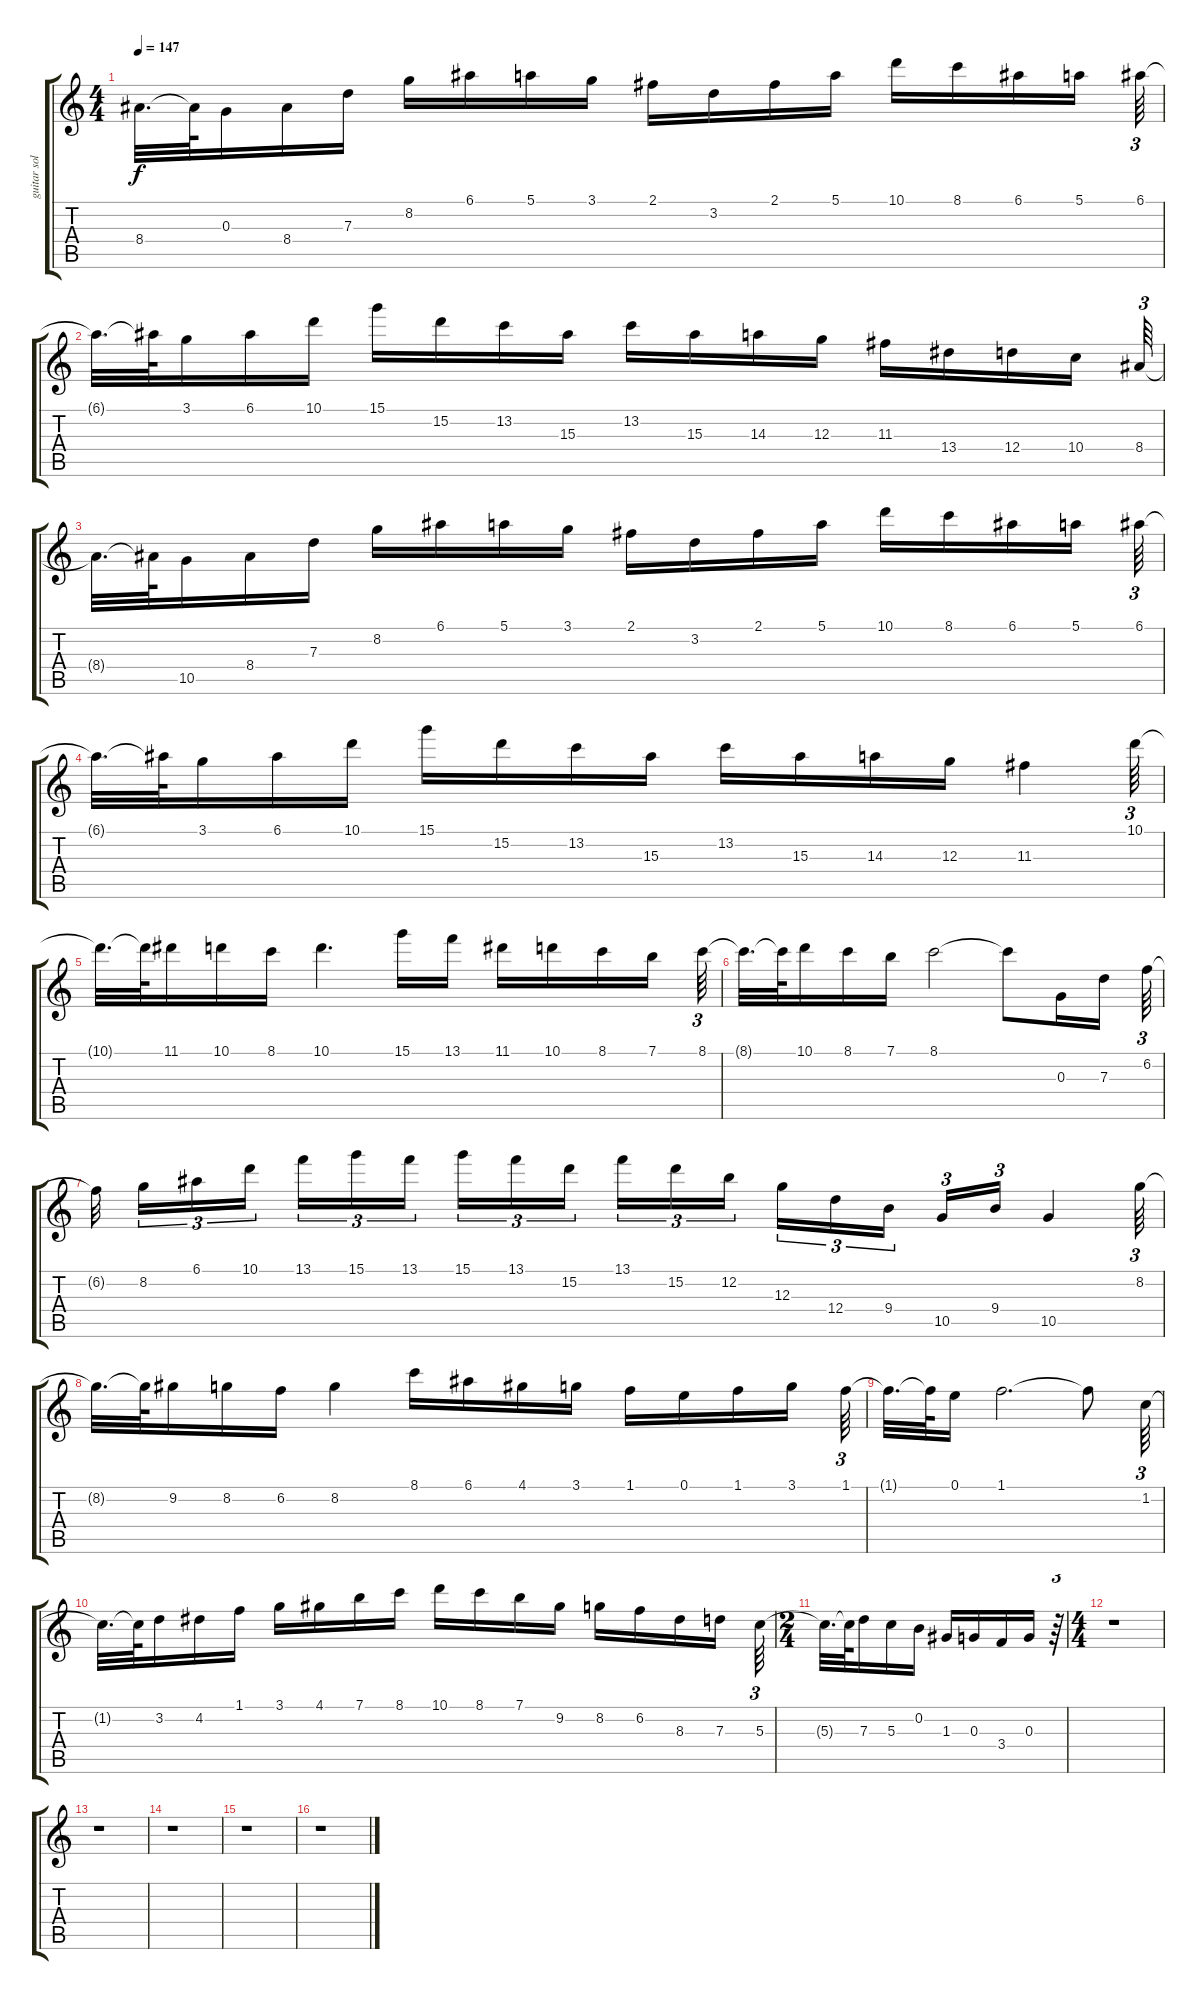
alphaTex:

\track ("guitar solo" "guitar sol") {instrument distortionguitar}
\staff {score tabs}
\tuning (E4 B3 G3 D3 A2 E2) {hide}
\ts (4 4)
\tempo 147
\clef g2
\ks c
8.4{t}.32{d dy f} 8.4{t}.64 0.3.16 8.4.16 7.3.16 8.2.16 6.1.16 5.1.16 3.1.16 2.1.16 3.2.16 2.1.16 5.1.16 10.1.16 8.1.16 6.1.16 5.1.16 6.1.64{tu (3 2)} |
6.1{t}.32{d} 6.1{t}.64 3.1.16 6.1.16 10.1.16 15.1.16 15.2.16 13.2.16 15.3.16 13.2.16 15.3.16 14.3.16 12.3.16 11.3.16 13.4.16 12.4.16 10.4.16 8.4.64{tu (3 2)} |
8.4{t}.32{d} 8.4{t}.64 10.5.16 8.4.16 7.3.16 8.2.16 6.1.16 5.1.16 3.1.16 2.1.16 3.2.16 2.1.16 5.1.16 10.1.16 8.1.16 6.1.16 5.1.16 6.1.64{tu (3 2)} |
6.1{t}.32{d} 6.1{t}.64 3.1.16 6.1.16 10.1.16 15.1.16 15.2.16 13.2.16 15.3.16 13.2.16 15.3.16 14.3.16 12.3.16 11.3.4 10.1.64{tu (3 2)} |
10.1{t}.32{d} 10.1{t}.64 11.1.16 10.1.16 8.1.16 10.1.4{d} 15.1.16 13.1.16 11.1.16 10.1.16 8.1.16 7.1.16 8.1.64{tu (3 2)} |
8.1{t}.32{d} 8.1{t}.64 10.1.16 8.1.16 7.1.16 8.1.2 8.1{t}.8 0.3.16 7.3.16 6.2.64{tu (3 2)} |
6.2{t}.32 8.2.16{tu (3 2)} 6.1.16{tu (3 2)} 10.1.16{tu (3 2)} 13.1.16{tu (3 2)} 15.1.16{tu (3 2)} 13.1.16{tu (3 2)} 15.1.16{tu (3 2)} 13.1.16{tu (3 2)} 15.2.16{tu (3 2)} 13.1.16{tu (3 2)} 15.2.16{tu (3 2)} 12.2.16{tu (3 2)} 12.3.16{tu (3 2)} 12.4.16{tu (3 2)} 9.4.16{tu (3 2)} 10.5.16{tu (3 2)} 9.4.16{tu (3 2)} 10.5.4 8.2.64{tu (3 2)} |
8.2{t}.32{d} 8.2{t}.64 9.2.16 8.2.16 6.2.16 8.2.4 8.1.16 6.1.16 4.1.16 3.1.16 1.1.16 0.1.16 1.1.16 3.1.16 1.1.64{tu (3 2)} |
1.1{t}.32{d} 1.1{t}.64 0.1.16 1.1.2{d} 1.1{t}.8 1.2.64{tu (3 2)} |
1.2{t}.32{d} 1.2{t}.64 3.2.16 4.2.16 1.1.16 3.1.16 4.1.16 7.1.16 8.1.16 10.1.16 8.1.16 7.1.16 9.2.16 8.2.16 6.2.16 8.3.16 7.3.16 5.3.64{tu (3 2)} |
\ts (2 4)
5.3{t}.32{d} 5.3{t}.64 7.3.16 5.3.16 0.2.16 1.3.16 0.3.16 3.4.16 0.3.16 r.64{tu (3 2)} |
\ts (4 4)
r.1 |
r.1 |
r.1 |
r.1 |
r.1
